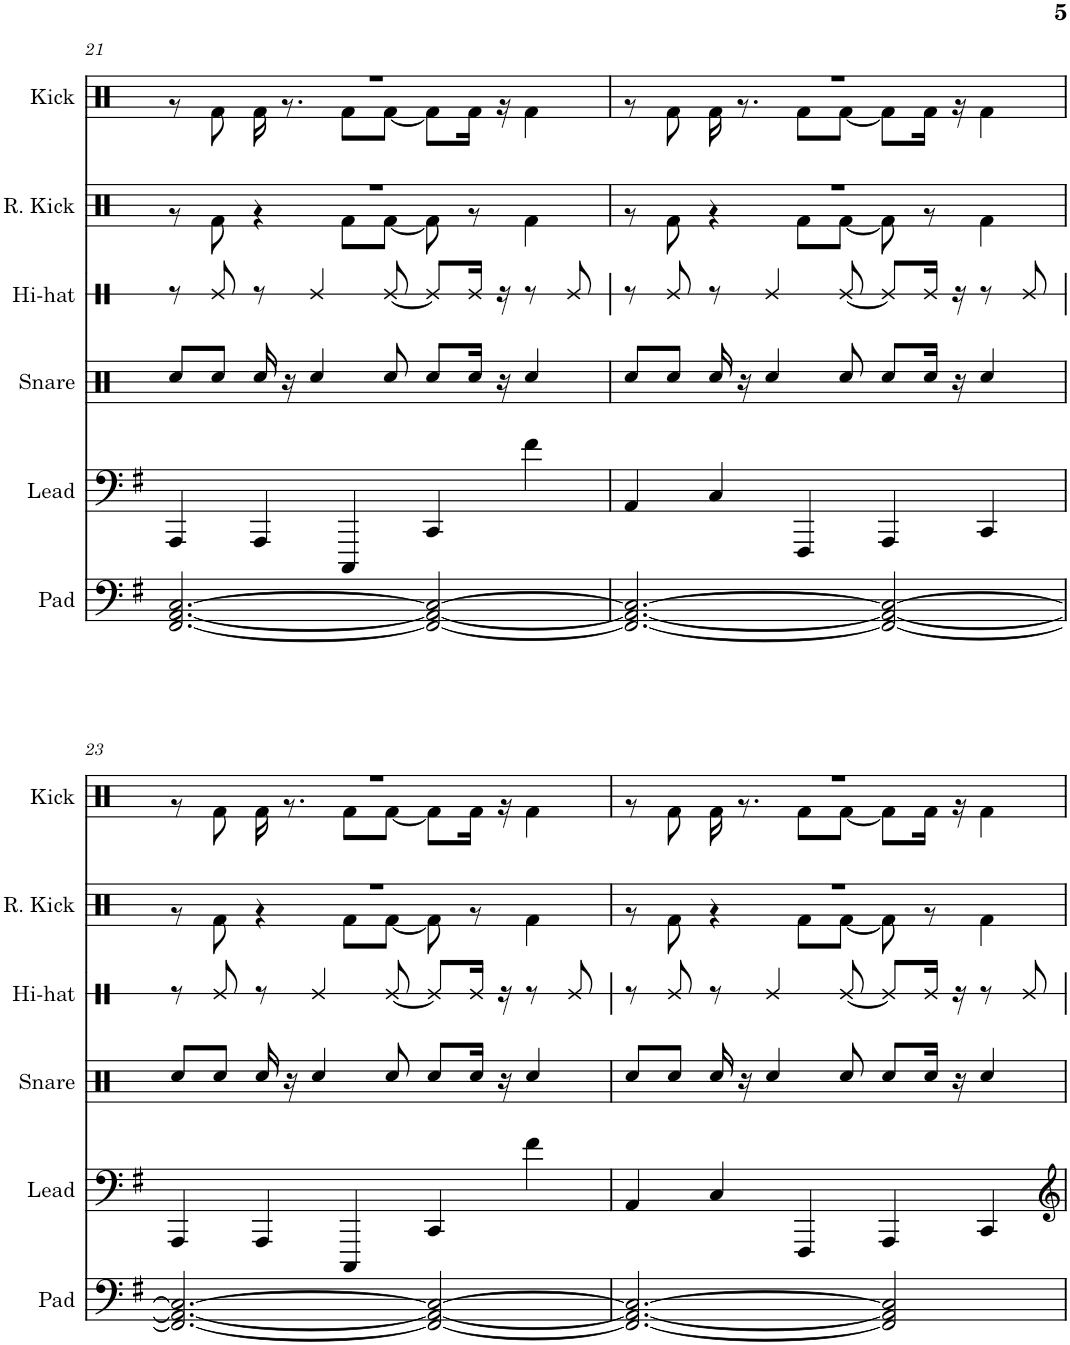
**kern	**kern	**kern	**kern	**kern	**kern
*part6	*part5	*part4	*part3	*part2	*part1
*staff6	*staff5	*staff4	*staff3	*staff2	*staff1
*I"Pad	*I"Lead	*I"Snare	*I"Hi-hat	*I"Reverb Kick	*I"Kick
*I'Pad	*I'Lead	*I'Snare	*I'Hi-hat	*I'R. Kick	*I'Kick
!!LO:PB:g=z
*clefF4	*clefF4	*clefX	*clefX	*clefX	*clefX
*k[f#]	*k[f#]	*k[f#]	*k[f#]	*k[f#]	*k[f#]
*M5/4	*M5/4	*M5/4	*M5/4	*M5/4	*M5/4
=21	=21	=21	=21	=21	=21
*	*	*	*	*^	*^
[2.FF#/ [2.AA/ [2.C/	4AAA/	8Rcc/L	8r	4%5r	8r	4%5r	8r
.	.	8Rcc/J	8Re/	.	8Rf\	.	8Rf\
.	4AAA/	16Rcc/	8r	.	4r	.	16Rf\
.	.	16r	.	.	.	.	8.r
.	.	4Rcc/	4Re/	.	.	.	.
.	4CCC/	.	.	.	8Rf\L	.	8Rf\L
.	.	8Rcc/	[8Re/	.	[8Rf\J	.	[8Rf\J
2FF#/_ 2AA/_ 2C/_	4CC/	8Rcc/L	8Re/L]	.	8Rf\]	.	8Rf\L]
.	.	16Rcc/Jk	16Re/Jk	.	8r	.	16Rf\Jk
.	.	16r	16r	.	.	.	16r
.	4f#\	4Rcc/	8r	.	4Rf\	.	4Rf\
.	.	.	8Re/	.	.	.	.
=22	=22	=22	=22	=22	=22	=22	=22
2.FF#/_ 2.AA/_ 2.C/_	4AA/	8Rcc/L	8r	4%5r	8r	4%5r	8r
.	.	8Rcc/J	8Re/	.	8Rf\	.	8Rf\
.	4C/	16Rcc/	8r	.	4r	.	16Rf\
.	.	16r	.	.	.	.	8.r
.	.	4Rcc/	4Re/	.	.	.	.
.	4FFF#/	.	.	.	8Rf\L	.	8Rf\L
.	.	8Rcc/	[8Re/	.	[8Rf\J	.	[8Rf\J
2FF#/_ 2AA/_ 2C/_	4AAA/	8Rcc/L	8Re/L]	.	8Rf\]	.	8Rf\L]
.	.	16Rcc/Jk	16Re/Jk	.	8r	.	16Rf\Jk
.	.	16r	16r	.	.	.	16r
.	4CC/	4Rcc/	8r	.	4Rf\	.	4Rf\
.	.	.	8Re/	.	.	.	.
!!LO:LB:g=z	!!
=23	=23	=23	=23	=23	=23	=23	=23
2.FF#/_ 2.AA/_ 2.C/_	4AAA/	8Rcc/L	8r	4%5r	8r	4%5r	8r
.	.	8Rcc/J	8Re/	.	8Rf\	.	8Rf\
.	4AAA/	16Rcc/	8r	.	4r	.	16Rf\
.	.	16r	.	.	.	.	8.r
.	.	4Rcc/	4Re/	.	.	.	.
.	4CCC/	.	.	.	8Rf\L	.	8Rf\L
.	.	8Rcc/	[8Re/	.	[8Rf\J	.	[8Rf\J
2FF#/_ 2AA/_ 2C/_	4CC/	8Rcc/L	8Re/L]	.	8Rf\]	.	8Rf\L]
.	.	16Rcc/Jk	16Re/Jk	.	8r	.	16Rf\Jk
.	.	16r	16r	.	.	.	16r
.	4f#\	4Rcc/	8r	.	4Rf\	.	4Rf\
.	.	.	8Re/	.	.	.	.
=24	=24	=24	=24	=24	=24	=24	=24
2.FF#/_ 2.AA/_ 2.C/_	4AA/	8Rcc/L	8r	4%5r	8r	4%5r	8r
.	.	8Rcc/J	8Re/	.	8Rf\	.	8Rf\
.	4C/	16Rcc/	8r	.	4r	.	16Rf\
.	.	16r	.	.	.	.	8.r
.	.	4Rcc/	4Re/	.	.	.	.
.	4FFF#/	.	.	.	8Rf\L	.	8Rf\L
.	.	8Rcc/	[8Re/	.	[8Rf\J	.	[8Rf\J
2FF#/] 2AA/] 2C/]	4AAA/	8Rcc/L	8Re/L]	.	8Rf\]	.	8Rf\L]
.	.	16Rcc/Jk	16Re/Jk	.	8r	.	16Rf\Jk
.	.	16r	16r	.	.	.	16r
.	4CC/	4Rcc/	8r	.	4Rf\	.	4Rf\
.	.	.	8Re/	.	.	.	.
*	*	*	*	*v	*v	*	*
*	*	*	*	*	*v	*v
=	=	=	=	=	=
*-	*-	*-	*-	*-	*-
